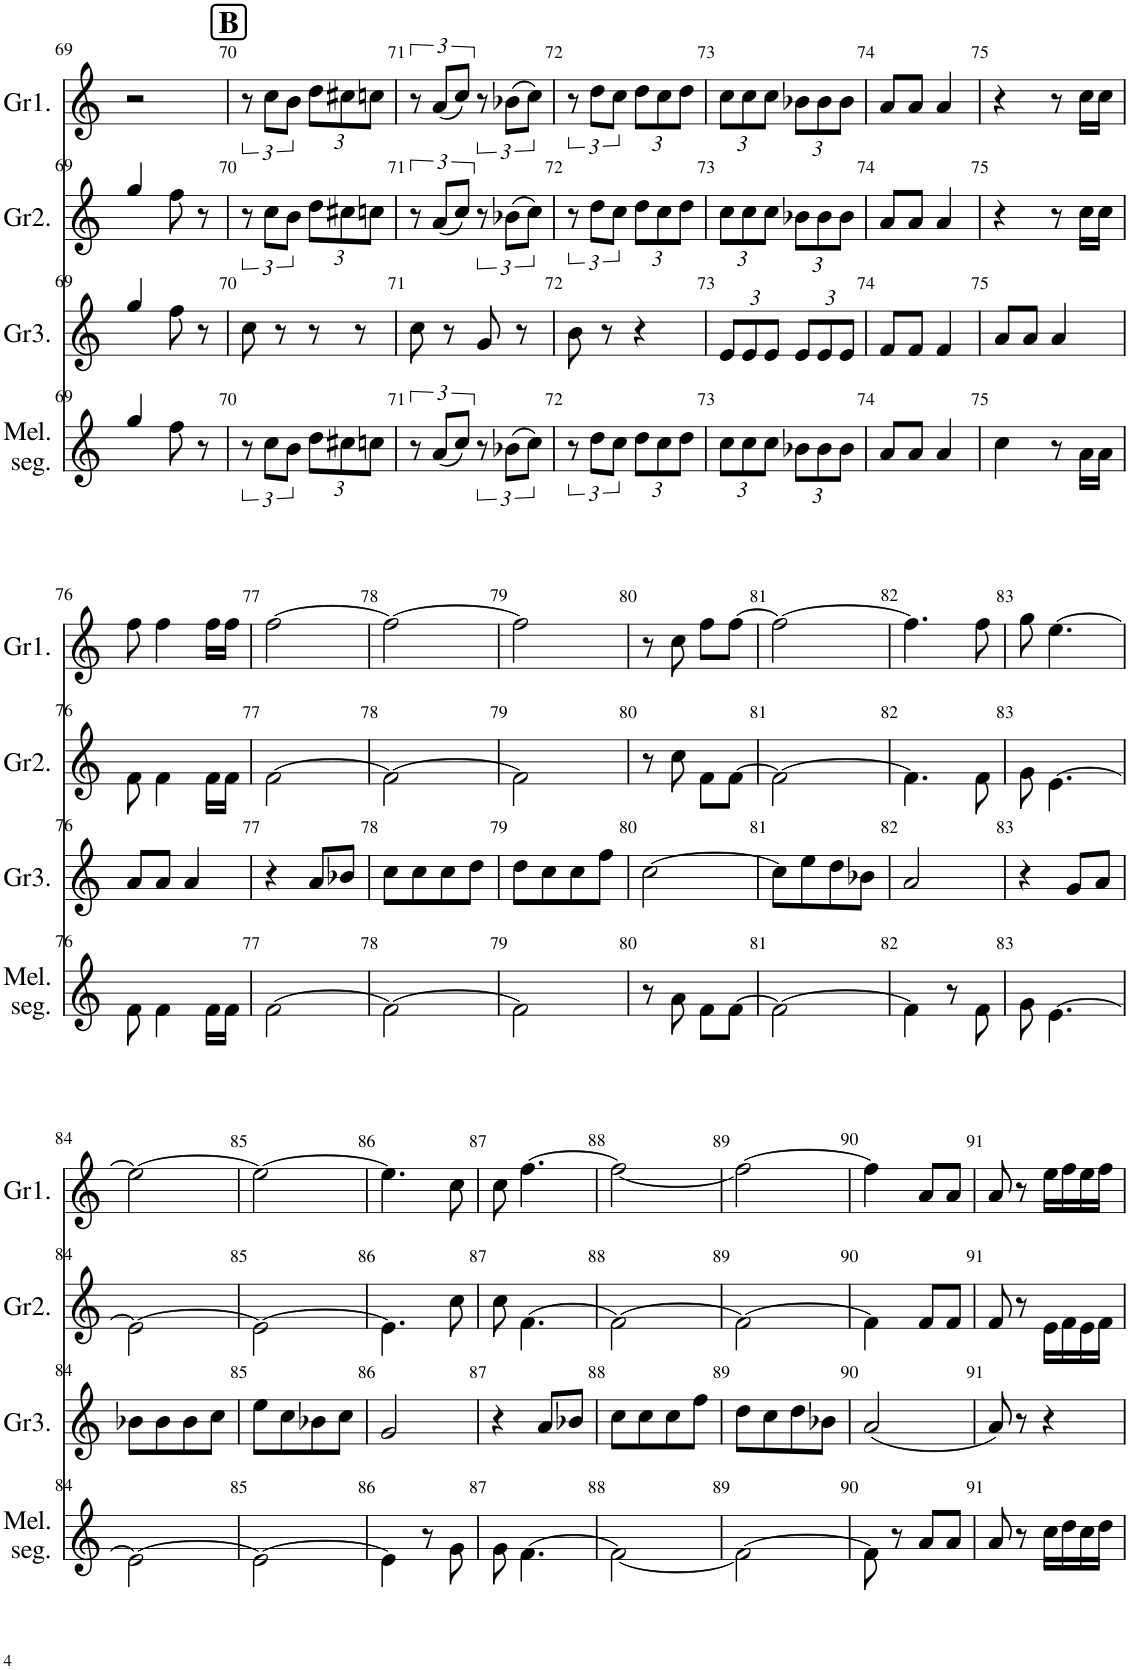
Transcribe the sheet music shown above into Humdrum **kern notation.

**kern	**kern	**kern	**kern
*part4	*part3	*part2	*part1
*staff4	*staff3	*staff2	*staff1
*I"Melodia seguida	*I"Gralla3	*I"Gralla2	*I"Gralla1
*I'Mel. seg.	*I'Gr3.	*I'Gr2.	*I'Gr1.
!!LO:PB:g=z
*clefG2	*clefG2	*clefG2	*clefG2
*k[]	*k[]	*k[]	*k[]
*M2/4	*M2/4	*M2/4	*M2/4
=69	=69	=69	=69
4gg/	4gg/	4gg/	2r
8ff\	8ff\	8ff\	.
8r	8r	8r	.
!!LO:REH:place=s1:a:B:cj:fs=14:t=B
=70	=70	=70	=70
12r	8cc\	12r	12r
12cc\L	.	12cc\L	12cc\L
.	8r	.	.
12b\J	.	12b\J	12b\J
*Xbrackettup	*	*Xbrackettup	*Xbrackettup
12dd\L	8r	12dd\L	12dd\L
12cc#X\	.	12cc#X\	12cc#X\
.	8r	.	.
12ccn\J	.	12ccn\J	12ccn\J
=71	=71	=71	=71
*brackettup	*	*brackettup	*brackettup
12r	8cc\	12r	12r
(12a/L	.	(12a/L	(12a/L
.	8r	.	.
12cc/J)	.	12cc/J)	12cc/J)
12r	8g/	12r	12r
(12b-X\L	.	(12b-X\L	(12b-X\L
.	8r	.	.
12cc\J)	.	12cc\J)	12cc\J)
=72	=72	=72	=72
12r	8b\	12r	12r
12dd\L	.	12dd\L	12dd\L
.	8r	.	.
12cc\J	.	12cc\J	12cc\J
*Xbrackettup	*	*Xbrackettup	*Xbrackettup
12dd\L	4r	12dd\L	12dd\L
12cc\	.	12cc\	12cc\
12dd\J	.	12dd\J	12dd\J
=73	=73	=73	=73
*	*Xbrackettup	*	*
12cc\L	12e/L	12cc\L	12cc\L
12cc\	12e/	12cc\	12cc\
12cc\J	12e/J	12cc\J	12cc\J
12b-X\L	12e/L	12b-X\L	12b-X\L
12b-\	12e/	12b-\	12b-\
12b-\J	12e/J	12b-\J	12b-\J
=74	=74	=74	=74
8a/L	8f/L	8a/L	8a/L
8a/J	8f/J	8a/J	8a/J
4a/	4f/	4a/	4a/
=75	=75	=75	=75
4cc\	8a/L	4r	4r
.	8a/J	.	.
8r	4a/	8r	8r
16a\LL	.	16cc\LL	16cc\LL
16a\JJ	.	16cc\JJ	16cc\JJ
!!LO:LB:g=z
=76	=76	=76	=76
8f\	8a/L	8f\	8ff\
4f\	8a/J	4f\	4ff\
.	4a/	.	.
16f\LL	.	16f\LL	16ff\LL
16f\JJ	.	16f\JJ	16ff\JJ
=77	=77	=77	=77
[2f\	4r	[2f\	[2ff\
.	8a/L	.	.
.	8b-X/J	.	.
=78	=78	=78	=78
2f\_	8cc\L	2f\_	2ff\_
.	8cc\	.	.
.	8cc\	.	.
.	8dd\J	.	.
=79	=79	=79	=79
2f\]	8dd\L	2f\]	2ff\]
.	8cc\	.	.
.	8cc\	.	.
.	8ff\J	.	.
=80	=80	=80	=80
8r	[>2cc\	8r	8r
8a\	.	8cc\	8cc\
8f\L	.	8f\L	8ff\L
[>8f\J	.	[8f\J	[>8ff\J
=81	=81	=81	=81
2f\_	8cc\L]	2f\_	2ff\_
.	8ee\	.	.
.	8dd\	.	.
.	8b-X\J	.	.
=82	=82	=82	=82
4f\]	2a/	4.f\]	4.ff\]
8r	.	.	.
8f\	.	8f\	8ff\
=83	=83	=83	=83
8g\	4r	8g\	8gg\
[4.e\	.	[4.e\	[4.ee\
.	8g/L	.	.
.	8a/J	.	.
!!LO:LB:g=z
=84	=84	=84	=84
2e\_	8b-X\L	2e\_	2ee\_
.	8b-\	.	.
.	8b-\	.	.
.	8cc\J	.	.
=85	=85	=85	=85
2e\_	8ee\L	2e\_	2ee\_
.	8cc\	.	.
.	8b-X\	.	.
.	8cc\J	.	.
=86	=86	=86	=86
4e\]	2g/	4.e\]	4.ee\]
8r	.	.	.
8g\	.	8cc\	8cc\
=87	=87	=87	=87
8g\	4r	8cc\	8cc\
[4.f\	.	[4.f\	[4.ff\
.	8a/L	.	.
.	8b-X/J	.	.
=88	=88	=88	=88
2f\_	8cc\L	2f\_	2ff\_
.	8cc\	.	.
.	8cc\	.	.
.	8ff\J	.	.
=89	=89	=89	=89
2f\_	8dd\L	2f\_	2ff\_
.	8cc\	.	.
.	8dd\	.	.
.	8b-X\J	.	.
=90	=90	=90	=90
8f\]	(<2a/	4f\]	4ff\]
8r	.	.	.
8a/L	.	8f/L	8a/L
8a/J	.	8f/J	8a/J
=91	=91	=91	=91
8a/	8a/)	8f/	8a/
8r	8r	8r	8r
16cc\LL	4r	16e\LL	16ee\LL
16dd\	.	16f\	16ff\
16cc\	.	16e\	16ee\
16dd\JJ	.	16f\JJ	16ff\JJ
=	=	=	=
*-	*-	*-	*-
